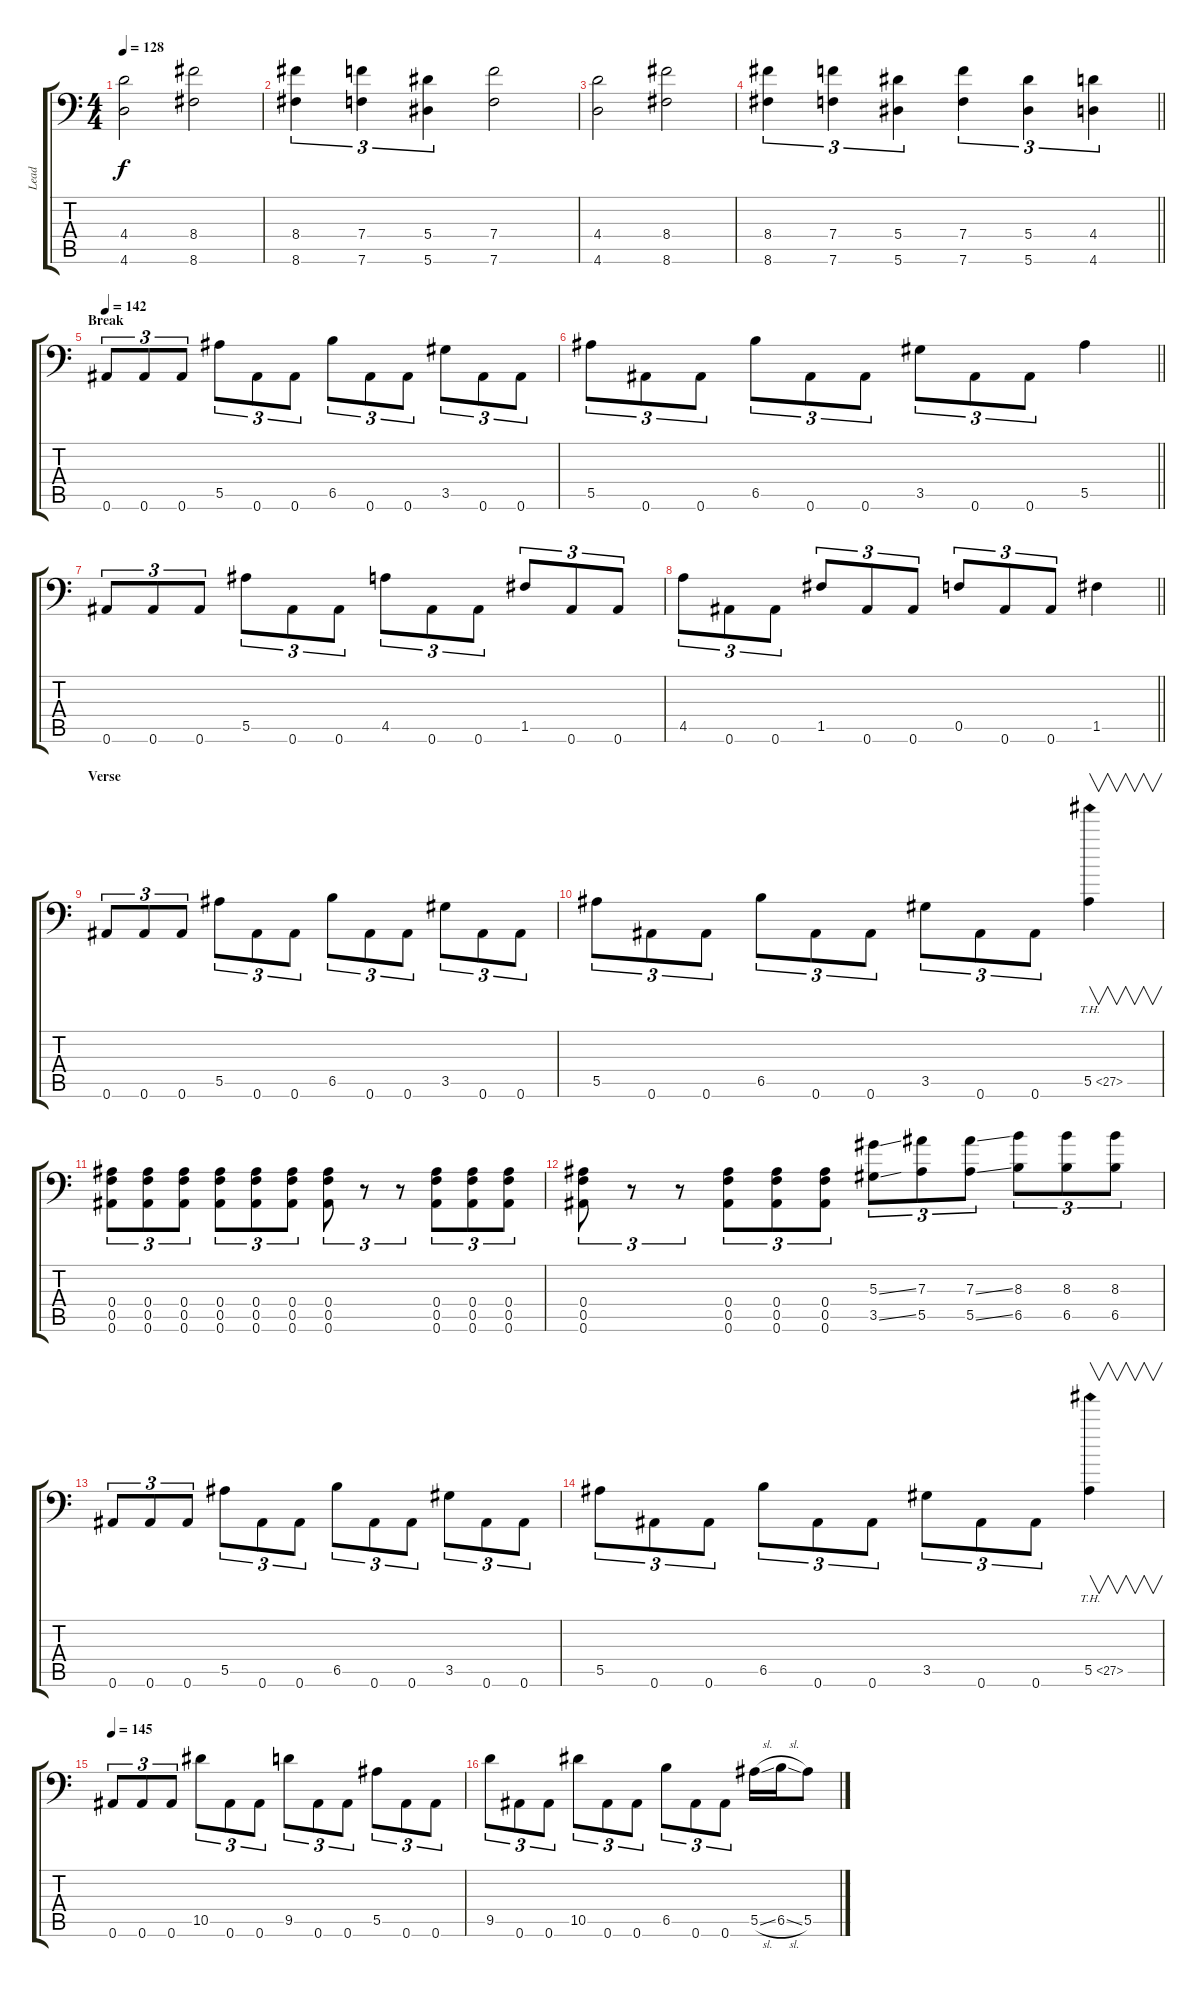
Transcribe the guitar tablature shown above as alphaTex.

\track ("Lead" "Lead") {instrument distortionguitar}
\staff {score tabs}
\tuning (C4 G3 Eb3 Bb2 F2 Bb1) {hide}
\ts (4 4)
\tempo 128
\clef f4
\ks c
(4.4 4.6).2{dy f} (8.4 8.6).2 |
(8.4 8.6).4{tu (3 2)} (7.4 7.6).4{tu (3 2)} (5.4 5.6).4{tu (3 2)} (7.4 7.6).2 |
(4.4 4.6).2 (8.4 8.6).2 |
\barLineRight lightlight
(8.4 8.6).4{tu (3 2)} (7.4 7.6).4{tu (3 2)} (5.4 5.6).4{tu (3 2)} (7.4 7.6).4{tu (3 2)} (5.4 5.6).4{tu (3 2)} (4.4 4.6).4{tu (3 2)} |
\section ("" "Break")
\tempo 142
0.6.8{tu (3 2)} 0.6.8{tu (3 2)} 0.6.8{tu (3 2)} 5.5.8{tu (3 2)} 0.6.8{tu (3 2)} 0.6.8{tu (3 2)} 6.5.8{tu (3 2)} 0.6.8{tu (3 2)} 0.6.8{tu (3 2)} 3.5.8{tu (3 2)} 0.6.8{tu (3 2)} 0.6.8{tu (3 2)} |
\barLineRight lightlight
5.5.8{tu (3 2)} 0.6.8{tu (3 2)} 0.6.8{tu (3 2)} 6.5.8{tu (3 2)} 0.6.8{tu (3 2)} 0.6.8{tu (3 2)} 3.5.8{tu (3 2)} 0.6.8{tu (3 2)} 0.6.8{tu (3 2)} 5.5.4 |
0.6.8{tu (3 2)} 0.6.8{tu (3 2)} 0.6.8{tu (3 2)} 5.5.8{tu (3 2)} 0.6.8{tu (3 2)} 0.6.8{tu (3 2)} 4.5.8{tu (3 2)} 0.6.8{tu (3 2)} 0.6.8{tu (3 2)} 1.5.8{tu (3 2)} 0.6.8{tu (3 2)} 0.6.8{tu (3 2)} |
\barLineRight lightlight
4.5.8{tu (3 2)} 0.6.8{tu (3 2)} 0.6.8{tu (3 2)} 1.5.8{tu (3 2)} 0.6.8{tu (3 2)} 0.6.8{tu (3 2)} 0.5.8{tu (3 2)} 0.6.8{tu (3 2)} 0.6.8{tu (3 2)} 1.5.4 |
\section ("" "Verse")
0.6.8{tu (3 2)} 0.6.8{tu (3 2)} 0.6.8{tu (3 2)} 5.5.8{tu (3 2)} 0.6.8{tu (3 2)} 0.6.8{tu (3 2)} 6.5.8{tu (3 2)} 0.6.8{tu (3 2)} 0.6.8{tu (3 2)} 3.5.8{tu (3 2)} 0.6.8{tu (3 2)} 0.6.8{tu (3 2)} |
5.5.8{tu (3 2)} 0.6.8{tu (3 2)} 0.6.8{tu (3 2)} 6.5.8{tu (3 2)} 0.6.8{tu (3 2)} 0.6.8{tu (3 2)} 3.5.8{tu (3 2)} 0.6.8{tu (3 2)} 0.6.8{tu (3 2)} 5.5{th 22}.4{v} |
(0.4 0.5 0.6).8{tu (3 2)} (0.4 0.5 0.6).8{tu (3 2)} (0.4 0.5 0.6).8{tu (3 2)} (0.4 0.5 0.6).8{tu (3 2)} (0.4 0.5 0.6).8{tu (3 2)} (0.4 0.5 0.6).8{tu (3 2)} (0.4 0.5 0.6).8{tu (3 2)} r.8{tu (3 2)} r.8{tu (3 2)} (0.4 0.5 0.6).8{tu (3 2)} (0.4 0.5 0.6).8{tu (3 2)} (0.4 0.5 0.6).8{tu (3 2)} |
(0.4 0.5 0.6).8{tu (3 2)} r.8{tu (3 2)} r.8{tu (3 2)} (0.4 0.5 0.6).8{tu (3 2)} (0.4 0.5 0.6).8{tu (3 2)} (0.4 0.5 0.6).8{tu (3 2)} (5.3{ss} 3.5{ss}).8{tu (3 2)} (7.3 5.5).8{tu (3 2)} (7.3{ss} 5.5{ss}).8{tu (3 2)} (8.3 6.5).8{tu (3 2)} (8.3 6.5).8{tu (3 2)} (8.3 6.5).8{tu (3 2)} |
0.6.8{tu (3 2)} 0.6.8{tu (3 2)} 0.6.8{tu (3 2)} 5.5.8{tu (3 2)} 0.6.8{tu (3 2)} 0.6.8{tu (3 2)} 6.5.8{tu (3 2)} 0.6.8{tu (3 2)} 0.6.8{tu (3 2)} 3.5.8{tu (3 2)} 0.6.8{tu (3 2)} 0.6.8{tu (3 2)} |
5.5.8{tu (3 2)} 0.6.8{tu (3 2)} 0.6.8{tu (3 2)} 6.5.8{tu (3 2)} 0.6.8{tu (3 2)} 0.6.8{tu (3 2)} 3.5.8{tu (3 2)} 0.6.8{tu (3 2)} 0.6.8{tu (3 2)} 5.5{th 22}.4{v} |
\tempo 145
0.6.8{tu (3 2)} 0.6.8{tu (3 2)} 0.6.8{tu (3 2)} 10.5.8{tu (3 2)} 0.6.8{tu (3 2)} 0.6.8{tu (3 2)} 9.5.8{tu (3 2)} 0.6.8{tu (3 2)} 0.6.8{tu (3 2)} 5.5.8{tu (3 2)} 0.6.8{tu (3 2)} 0.6.8{tu (3 2)} |
9.5.8{tu (3 2)} 0.6.8{tu (3 2)} 0.6.8{tu (3 2)} 10.5.8{tu (3 2)} 0.6.8{tu (3 2)} 0.6.8{tu (3 2)} 6.5.8{tu (3 2)} 0.6.8{tu (3 2)} 0.6.8{tu (3 2)} 5.5{sl}.16 6.5{sl}.16 5.5.8
